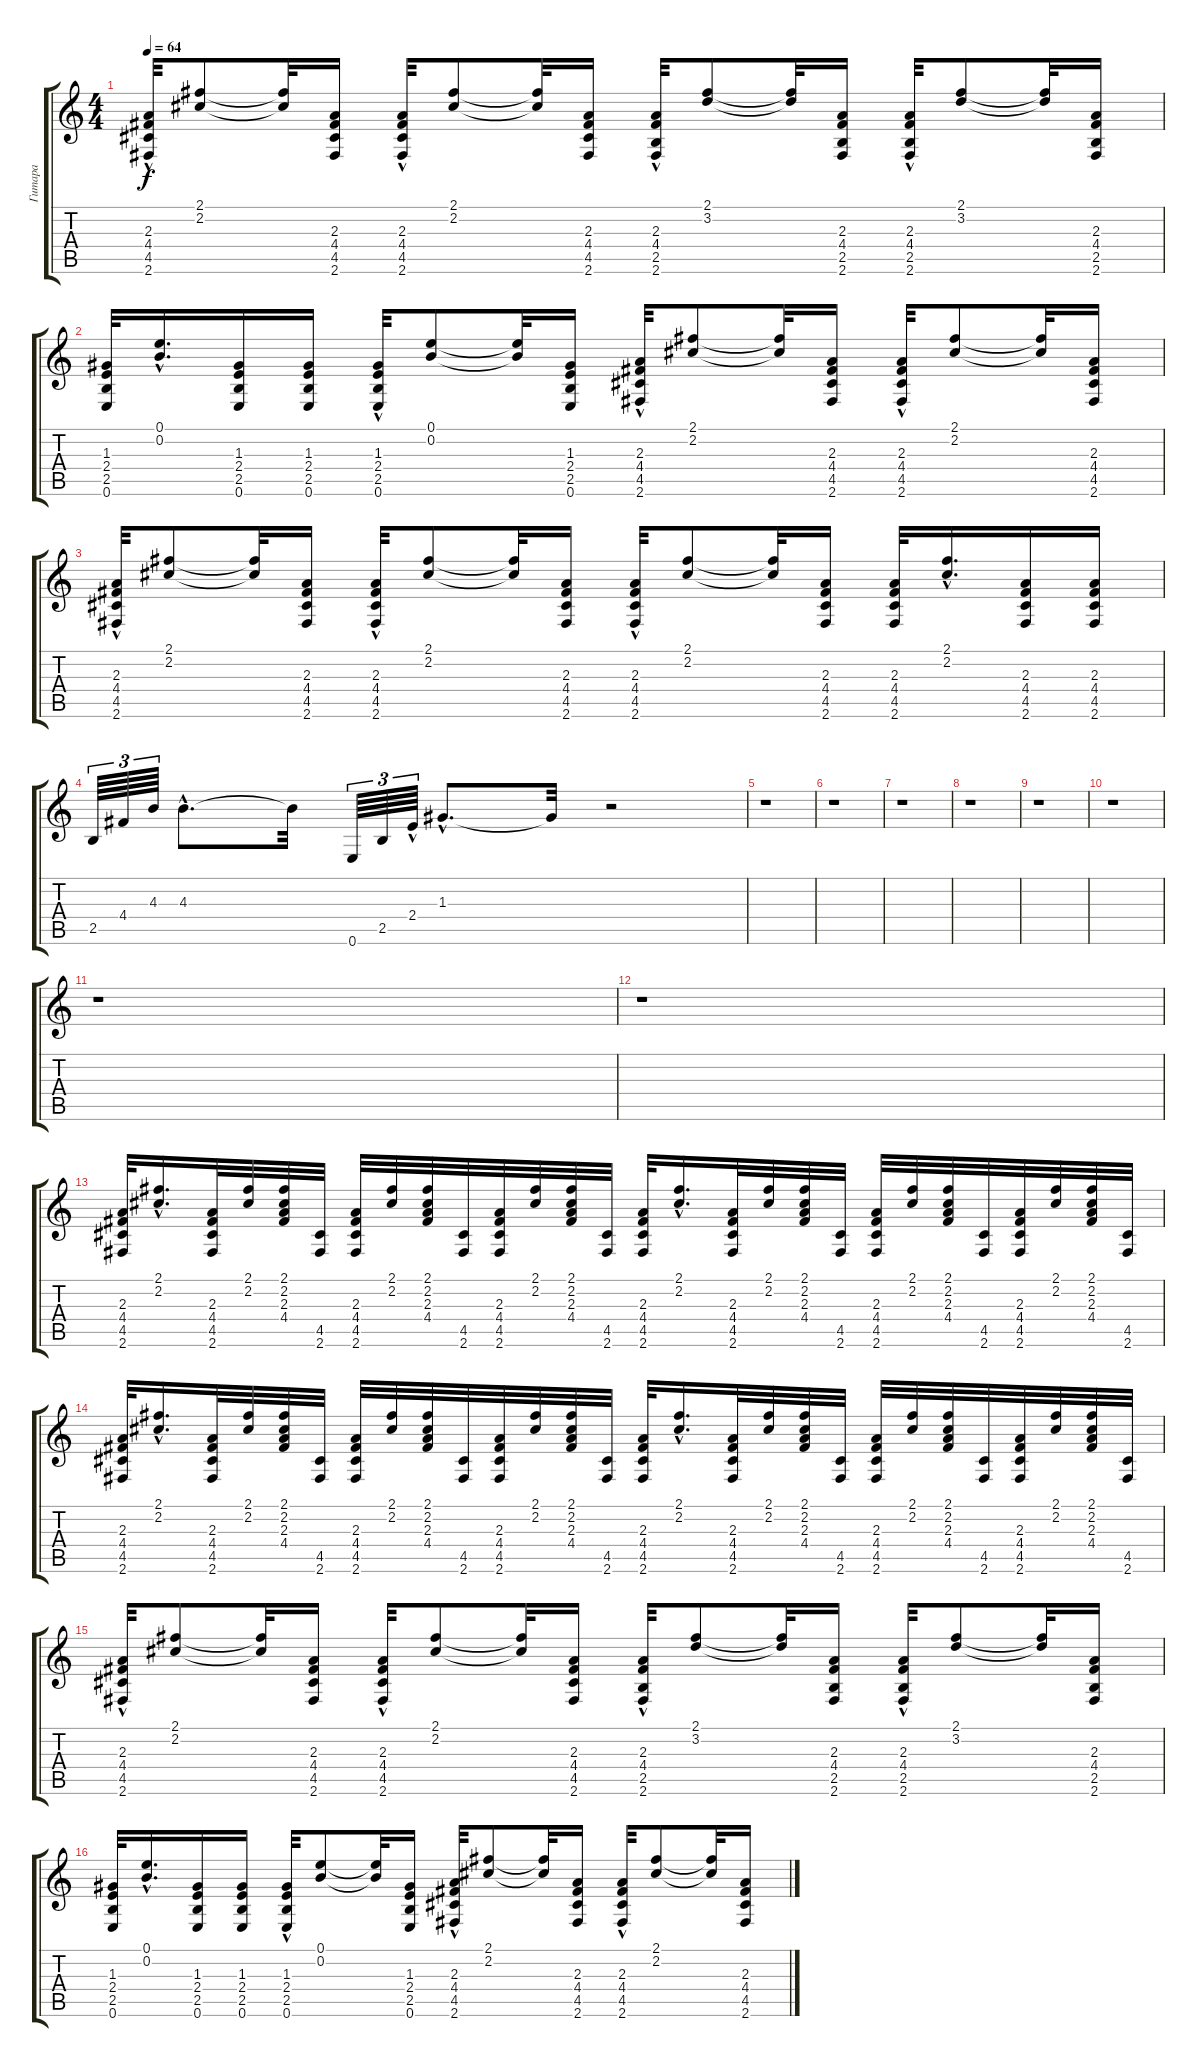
\track ("Гитара " "Гитара ") {instrument acousticguitarsteel}
\staff {score tabs}
\tuning (E4 B3 G3 D3 A2 E2) {hide}
\ts (4 4)
\tempo 64
\clef g2
\ks c
(2.3{hac} 4.4{hac} 4.5{hac} 2.6{hac}).32{dy f} (2.1 2.2).8 (2.1{t} 2.2{t}).32 (2.3 4.4 4.5 2.6).16 (2.3{hac} 4.4{hac} 4.5{hac} 2.6{hac}).32 (2.1 2.2).8 (2.1{t} 2.2{t}).32 (2.3 4.4 4.5 2.6).16 (2.3{hac} 4.4{hac} 2.5{hac} 2.6{hac}).32 (2.1 3.2).8 (2.1{t} 3.2{t}).32 (2.3 4.4 2.5 2.6).16 (2.3{hac} 4.4{hac} 2.5{hac} 2.6{hac}).32 (2.1 3.2).8 (2.1{t} 3.2{t}).32 (2.3 4.4 2.5 2.6).16 |
(1.3 2.4 2.5 0.6).32 (0.1{hac} 0.2{hac}).16{d} (1.3 2.4 2.5 0.6).16 (1.3 2.4 2.5 0.6).16 (1.3{hac} 2.4{hac} 2.5{hac} 0.6{hac}).32 (0.1 0.2).8 (0.1{t} 0.2{t}).32 (1.3 2.4 2.5 0.6).16 (2.3{hac} 4.4{hac} 4.5{hac} 2.6{hac}).32 (2.1 2.2).8 (2.1{t} 2.2{t}).32 (2.3 4.4 4.5 2.6).16 (2.3{hac} 4.4{hac} 4.5{hac} 2.6{hac}).32 (2.1 2.2).8 (2.1{t} 2.2{t}).32 (2.3 4.4 4.5 2.6).16 |
(2.3{hac} 4.4{hac} 4.5{hac} 2.6{hac}).32 (2.1 2.2).8 (2.1{t} 2.2{t}).32 (2.3 4.4 4.5 2.6).16 (2.3{hac} 4.4{hac} 4.5{hac} 2.6{hac}).32 (2.1 2.2).8 (2.1{t} 2.2{t}).32 (2.3 4.4 4.5 2.6).16 (2.3{hac} 4.4{hac} 4.5{hac} 2.6{hac}).32 (2.1 2.2).8 (2.1{t} 2.2{t}).32 (2.3 4.4 4.5 2.6).16 (2.3 4.4 4.5 2.6).32 (2.1{hac} 2.2{hac}).16{d} (2.3 4.4 4.5 2.6).16 (2.3 4.4 4.5 2.6).16 |
2.5.64{tu (3 2)} 4.4.64{tu (3 2)} 4.3.64{tu (3 2)} 4.3{hac}.8{d} 4.3{t}.32 0.6.64{tu (3 2)} 2.5.64{tu (3 2)} 2.4{hac}.64{tu (3 2)} 1.3{hac}.8{d} 1.3{t}.32 r.2 |
r.1 |
r.1 |
r.1 |
r.1 |
r.1 |
r.1 |
r.1 |
r.1 |
(2.3 4.4 4.5 2.6).32 (2.1{hac} 2.2{hac}).16{d} (2.3 4.4 4.5 2.6).32 (2.1 2.2).32 (2.1 2.2 2.3 4.4).32 (4.5 2.6).32 (2.3 4.4 4.5 2.6).32 (2.1 2.2).32 (2.1 2.2 2.3 4.4).32 (4.5 2.6).32 (2.3 4.4 4.5 2.6).32 (2.1 2.2).32 (2.1 2.2 2.3 4.4).32 (4.5 2.6).32 (2.3 4.4 4.5 2.6).32 (2.1{hac} 2.2{hac}).16{d} (2.3 4.4 4.5 2.6).32 (2.1 2.2).32 (2.1 2.2 2.3 4.4).32 (4.5 2.6).32 (2.3 4.4 4.5 2.6).32 (2.1 2.2).32 (2.1 2.2 2.3 4.4).32 (4.5 2.6).32 (2.3 4.4 4.5 2.6).32 (2.1 2.2).32 (2.1 2.2 2.3 4.4).32 (4.5 2.6).32 |
(2.3 4.4 4.5 2.6).32 (2.1{hac} 2.2{hac}).16{d} (2.3 4.4 4.5 2.6).32 (2.1 2.2).32 (2.1 2.2 2.3 4.4).32 (4.5 2.6).32 (2.3 4.4 4.5 2.6).32 (2.1 2.2).32 (2.1 2.2 2.3 4.4).32 (4.5 2.6).32 (2.3 4.4 4.5 2.6).32 (2.1 2.2).32 (2.1 2.2 2.3 4.4).32 (4.5 2.6).32 (2.3 4.4 4.5 2.6).32 (2.1{hac} 2.2{hac}).16{d} (2.3 4.4 4.5 2.6).32 (2.1 2.2).32 (2.1 2.2 2.3 4.4).32 (4.5 2.6).32 (2.3 4.4 4.5 2.6).32 (2.1 2.2).32 (2.1 2.2 2.3 4.4).32 (4.5 2.6).32 (2.3 4.4 4.5 2.6).32 (2.1 2.2).32 (2.1 2.2 2.3 4.4).32 (4.5 2.6).32 |
(2.3{hac} 4.4{hac} 4.5{hac} 2.6{hac}).32 (2.1 2.2).8 (2.1{t} 2.2{t}).32 (2.3 4.4 4.5 2.6).16 (2.3{hac} 4.4{hac} 4.5{hac} 2.6{hac}).32 (2.1 2.2).8 (2.1{t} 2.2{t}).32 (2.3 4.4 4.5 2.6).16 (2.3{hac} 4.4{hac} 2.5{hac} 2.6{hac}).32 (2.1 3.2).8 (2.1{t} 3.2{t}).32 (2.3 4.4 2.5 2.6).16 (2.3{hac} 4.4{hac} 2.5{hac} 2.6{hac}).32 (2.1 3.2).8 (2.1{t} 3.2{t}).32 (2.3 4.4 2.5 2.6).16 |
(1.3 2.4 2.5 0.6).32 (0.1{hac} 0.2{hac}).16{d} (1.3 2.4 2.5 0.6).16 (1.3 2.4 2.5 0.6).16 (1.3{hac} 2.4{hac} 2.5{hac} 0.6{hac}).32 (0.1 0.2).8 (0.1{t} 0.2{t}).32 (1.3 2.4 2.5 0.6).16 (2.3{hac} 4.4{hac} 4.5{hac} 2.6{hac}).32 (2.1 2.2).8 (2.1{t} 2.2{t}).32 (2.3 4.4 4.5 2.6).16 (2.3{hac} 4.4{hac} 4.5{hac} 2.6{hac}).32 (2.1 2.2).8 (2.1{t} 2.2{t}).32 (2.3 4.4 4.5 2.6).16
